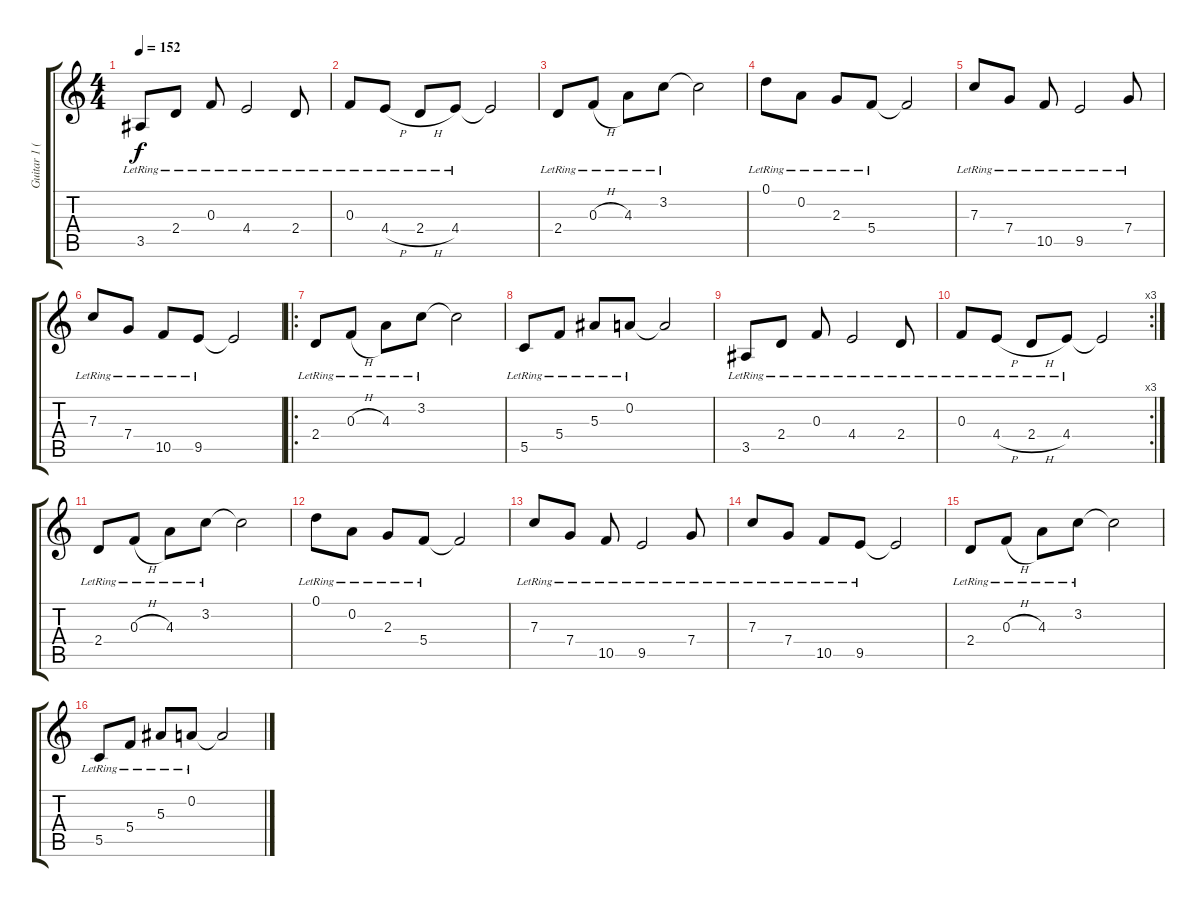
\track ("Guitar 1 (Lead)" "Guitar 1 (") {instrument distortionguitar}
\staff {score tabs}
\tuning (D4 A3 F3 C3 G2 D2) {hide}
\ts (4 4)
\tempo 152
\clef g2
\ks c
3.5{lr}.8{dy f} 2.4{lr}.8 0.3{lr}.8 4.4{lr}.2 2.4{lr}.8 |
0.3{lr}.8 4.4{h lr}.8 2.4{h lr}.8 4.4{lr}.8 4.4{t}.2 |
2.4{lr}.8 0.3{h lr}.8 4.3{lr}.8 3.2{lr}.8 3.2{t}.2 |
0.1{lr}.8 0.2{lr}.8 2.3{lr}.8 5.4{lr}.8 5.4{t}.2 |
7.3{lr}.8 7.4{lr}.8 10.5{lr}.8 9.5{lr}.2 7.4{lr}.8 |
7.3{lr}.8 7.4{lr}.8 10.5{lr}.8 9.5{lr}.8 9.5{t}.2 |
\ro
2.4{lr}.8 0.3{h lr}.8 4.3{lr}.8 3.2{lr}.8 3.2{t}.2 |
5.5{lr}.8 5.4{lr}.8 5.3{lr}.8 0.2{lr}.8 0.2{t}.2 |
3.5{lr}.8 2.4{lr}.8 0.3{lr}.8 4.4{lr}.2 2.4{lr}.8 |
\rc 3
0.3{lr}.8 4.4{h lr}.8 2.4{h lr}.8 4.4{lr}.8 4.4{t}.2 |
2.4{lr}.8 0.3{h lr}.8 4.3{lr}.8 3.2{lr}.8 3.2{t}.2 |
0.1{lr}.8 0.2{lr}.8 2.3{lr}.8 5.4{lr}.8 5.4{t}.2 |
7.3{lr}.8 7.4{lr}.8 10.5{lr}.8 9.5{lr}.2 7.4{lr}.8 |
7.3{lr}.8 7.4{lr}.8 10.5{lr}.8 9.5{lr}.8 9.5{t}.2 |
2.4{lr}.8 0.3{h lr}.8 4.3{lr}.8 3.2{lr}.8 3.2{t}.2 |
5.5{lr}.8 5.4{lr}.8 5.3{lr}.8 0.2{lr}.8 0.2{t}.2
